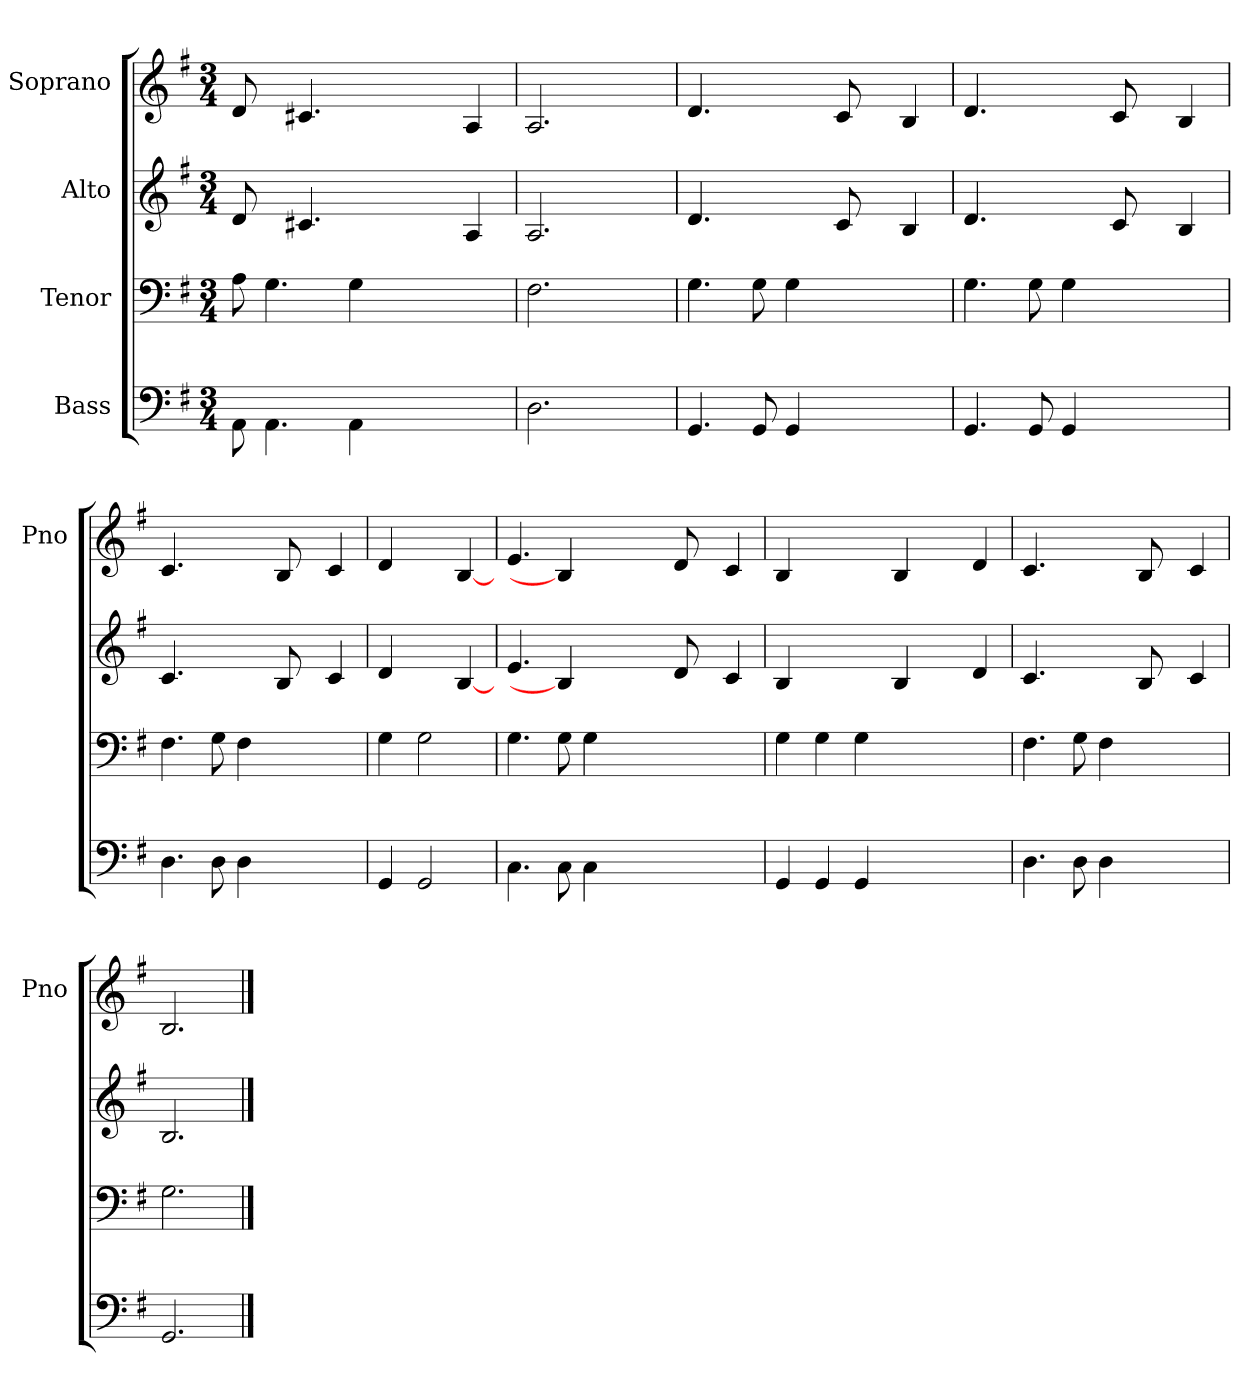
**kern	**kern	**kern	**kern
*part4	*part3	*part2	*part1
*staff4	*staff3	*staff2	*staff1
*I"Bass	*I"Tenor	*I"Alto	*I"Soprano
*	*	*	*I'Pno
*clefF4	*clefF4	*clefG2	*clefG2
*k[f#]	*k[f#]	*k[f#]	*k[f#]
*G:	*G:	*G:	*G:
*M3/4	*M3/4	*M3/4	*M3/4
=	=	=	=
8AA\	8A\	8d/	8d/
4.AA\	4.G\	8ryy	8ryy
.	.	4.c#X/	4.c#X/
4AA\	4G\	.	.
.	.	8ryy	8ryy
2ryy	2ryy	4ryy	4ryy
.	.	4A/	4A/
=	=	=	=
2.D\	2.F#\	2.A/	2.A/
4ryy	4ryy	4ryy	4ryy
=	=	=	=
4.GG/	4.G\	4.d/	4.d/
8GG/	8G\	4.ryy	4.ryy
4GG/	4G\	.	.
2ryy	2ryy	8c/	8c/
.	.	8ryy	8ryy
.	.	4B/	4B/
=	=	=	=
4.GG/	4.G\	4.d/	4.d/
8GG/	8G\	4.ryy	4.ryy
4GG/	4G\	.	.
2ryy	2ryy	8c/	8c/
.	.	8ryy	8ryy
.	.	4B/	4B/
=	=	=	=
4.D\	4.F#\	4.c/	4.c/
8D\	8G\	4.ryy	4.ryy
4D\	4F#\	.	.
2ryy	2ryy	8B/	8B/
.	.	8ryy	8ryy
.	.	4c/	4c/
=	=	=	=
4GG/	4G\	4d/	4d/
2GG/	2G\	4ryy	4ryy
.	.	[4B/	[4B/
=	=	=	=
4.C\	4.G\	4.e/	4.e/
8C\	8G\	4B/]	4B/]
4C\	4G\	.	.
.	.	8ryy	8ryy
2.ryy	2.ryy	4ryy	4ryy
.	.	8d/	8d/
.	.	8ryy	8ryy
.	.	4c/	4c/
=	=	=	=
4GG/	4G\	4B/	4B/
4GG/	4G\	4ryy	4ryy
4GG/	4G\	4ryy	4ryy
2.ryy	2.ryy	4B/	4B/
.	.	4ryy	4ryy
.	.	4d/	4d/
=	=	=	=
4.D\	4.F#\	4.c/	4.c/
8D\	8G\	4.ryy	4.ryy
4D\	4F#\	.	.
2ryy	2ryy	8B/	8B/
.	.	8ryy	8ryy
.	.	4c/	4c/
=	=	=	=
2.GG/	2.G\	2.B/	2.B/
==	==	==	==
*-	*-	*-	*-
